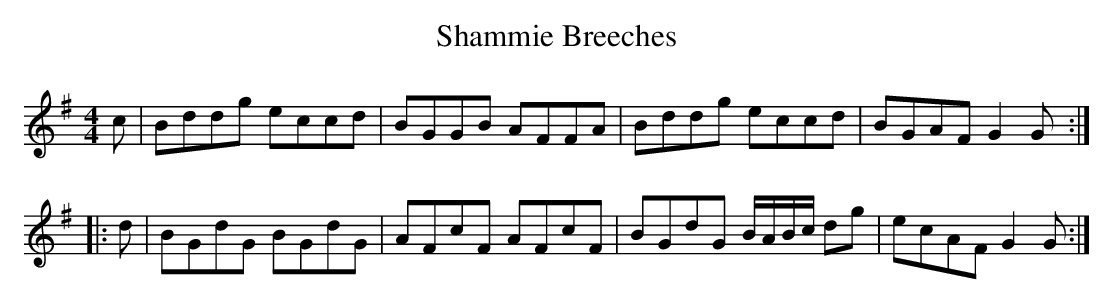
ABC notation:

X:1
T:Shammie Breeches
M:4/4
L:1/8
K:G
c|\
Bddg eccd | BGGB AFFA | Bddg eccd | BGAF G2G :|
|:d|\
BGdG BGdG | AFcF AFcF | \
BGdG B/2A/2B/2c/2 dg | ecAF G2G:|
